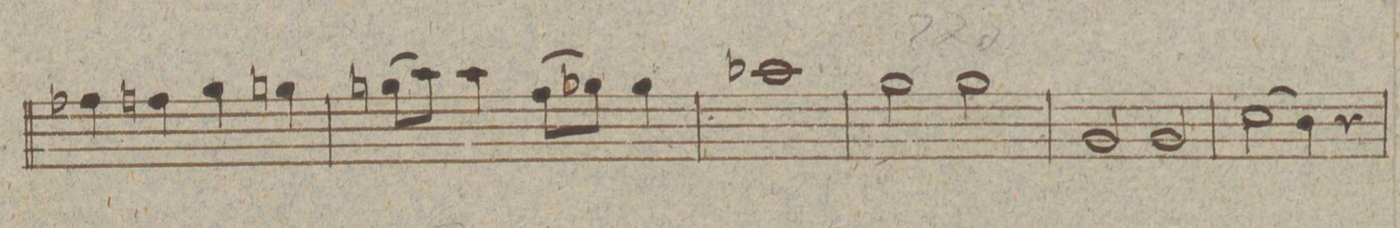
**kern
*I"Trombono.
*clefF4
*k[b-e-a-]
*met(c)
*M4/4
4A-X\
4An\
4B-\
4Bn\
=264
(8Bn\L
8c\J)
4c\
(8A-\L
8B-X\J)
4B-\
=265
1c-X
=266
2B-\
2B-\
=267
2BB-/
2BB-/
=268
(2E-\
4D\)
4r
=269
*-
